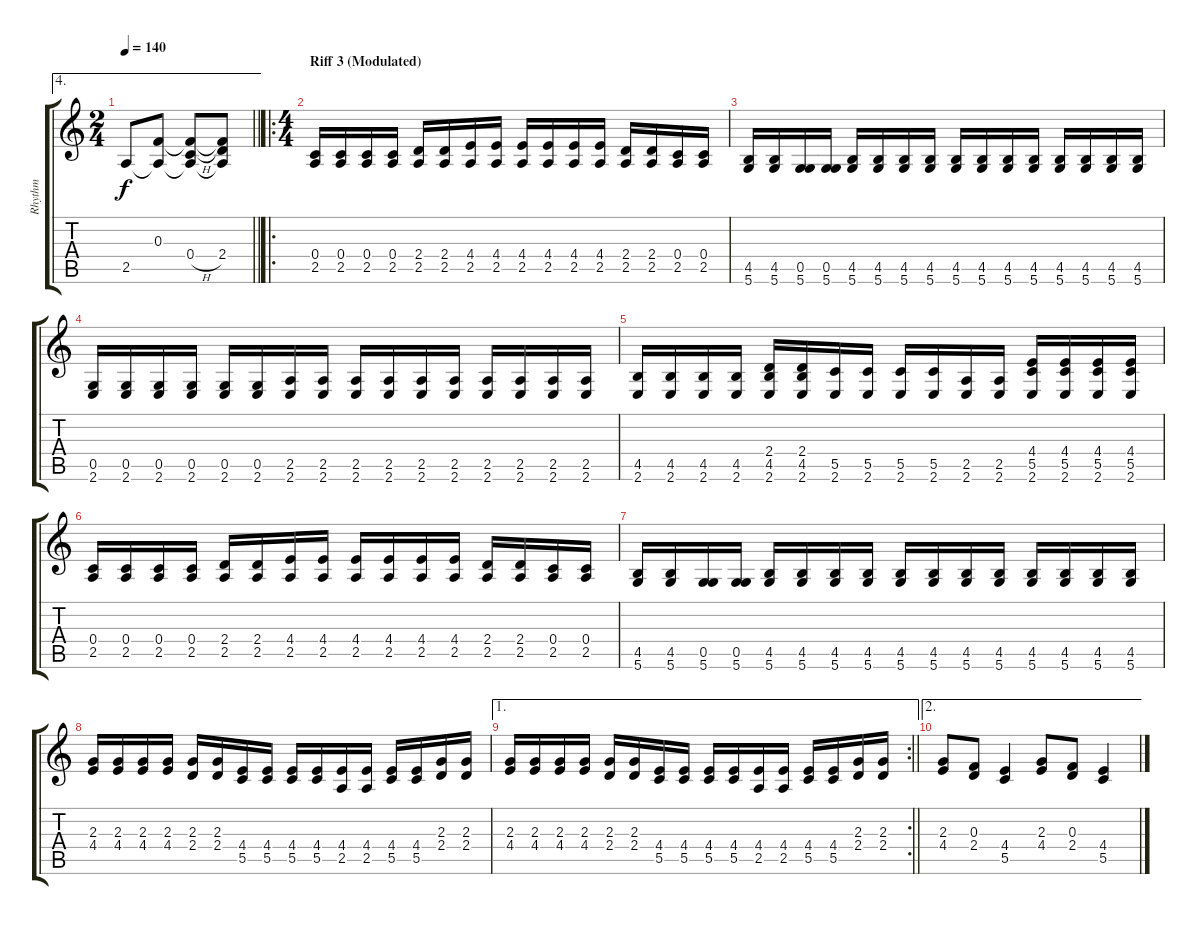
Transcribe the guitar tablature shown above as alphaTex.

\track ("Rhythm" "Rhythm") {instrument distortionguitar}
\staff {score tabs}
\tuning (D4 A3 F3 C3 G2 D2) {hide}
\ae 4
\ts (2 4)
\tempo 140
\clef g2
\barLineRight lightlight
\ks c
2.5.8{dy f} (0.3 2.5{t}).8 (0.3{t} 0.4{h} 2.5{t}).8 (0.3{t} 2.4 2.5{t}).8 |
\ro
\ts (4 4)
\section ("" "Riff 3 (Modulated)")
(0.4 2.5).16 (0.4 2.5).16 (0.4 2.5).16 (0.4 2.5).16 (2.4 2.5).16 (2.4 2.5).16 (4.4 2.5).16 (4.4 2.5).16 (4.4 2.5).16 (4.4 2.5).16 (4.4 2.5).16 (4.4 2.5).16 (2.4 2.5).16 (2.4 2.5).16 (0.4 2.5).16 (0.4 2.5).16 |
(4.5 5.6).16 (4.5 5.6).16 (0.5 5.6).16 (0.5 5.6).16 (4.5 5.6).16 (4.5 5.6).16 (4.5 5.6).16 (4.5 5.6).16 (4.5 5.6).16 (4.5 5.6).16 (4.5 5.6).16 (4.5 5.6).16 (4.5 5.6).16 (4.5 5.6).16 (4.5 5.6).16 (4.5 5.6).16 |
(0.5 2.6).16 (0.5 2.6).16 (0.5 2.6).16 (0.5 2.6).16 (0.5 2.6).16 (0.5 2.6).16 (2.5 2.6).16 (2.5 2.6).16 (2.5 2.6).16 (2.5 2.6).16 (2.5 2.6).16 (2.5 2.6).16 (2.5 2.6).16 (2.5 2.6).16 (2.5 2.6).16 (2.5 2.6).16 |
(4.5 2.6).16 (4.5 2.6).16 (4.5 2.6).16 (4.5 2.6).16 (2.4 4.5 2.6).16 (2.4 4.5 2.6).16 (5.5 2.6).16 (5.5 2.6).16 (5.5 2.6).16 (5.5 2.6).16 (2.5 2.6).16 (2.5 2.6).16 (4.4 5.5 2.6).16 (4.4 5.5 2.6).16 (4.4 5.5 2.6).16 (4.4 5.5 2.6).16 |
(0.4 2.5).16 (0.4 2.5).16 (0.4 2.5).16 (0.4 2.5).16 (2.4 2.5).16 (2.4 2.5).16 (4.4 2.5).16 (4.4 2.5).16 (4.4 2.5).16 (4.4 2.5).16 (4.4 2.5).16 (4.4 2.5).16 (2.4 2.5).16 (2.4 2.5).16 (0.4 2.5).16 (0.4 2.5).16 |
(4.5 5.6).16 (4.5 5.6).16 (0.5 5.6).16 (0.5 5.6).16 (4.5 5.6).16 (4.5 5.6).16 (4.5 5.6).16 (4.5 5.6).16 (4.5 5.6).16 (4.5 5.6).16 (4.5 5.6).16 (4.5 5.6).16 (4.5 5.6).16 (4.5 5.6).16 (4.5 5.6).16 (4.5 5.6).16 |
(2.3 4.4).16 (2.3 4.4).16 (2.3 4.4).16 (2.3 4.4).16 (2.3 2.4).16 (2.3 2.4).16 (4.4 5.5).16 (4.4 5.5).16 (4.4 5.5).16 (4.4 5.5).16 (4.4 2.5).16 (4.4 2.5).16 (4.4 5.5).16 (4.4 5.5).16 (2.3 2.4).16 (2.3 2.4).16 |
\ae 1
\rc 2
\barLineRight lightlight
(2.3 4.4).16 (2.3 4.4).16 (2.3 4.4).16 (2.3 4.4).16 (2.3 2.4).16 (2.3 2.4).16 (4.4 5.5).16 (4.4 5.5).16 (4.4 5.5).16 (4.4 5.5).16 (4.4 2.5).16 (4.4 2.5).16 (4.4 5.5).16 (4.4 5.5).16 (2.3 2.4).16 (2.3 2.4).16 |
\ae 2
(2.3 4.4).8 (0.3 2.4).8 (4.4 5.5).4 (2.3 4.4).8 (0.3 2.4).8 (4.4 5.5).4
